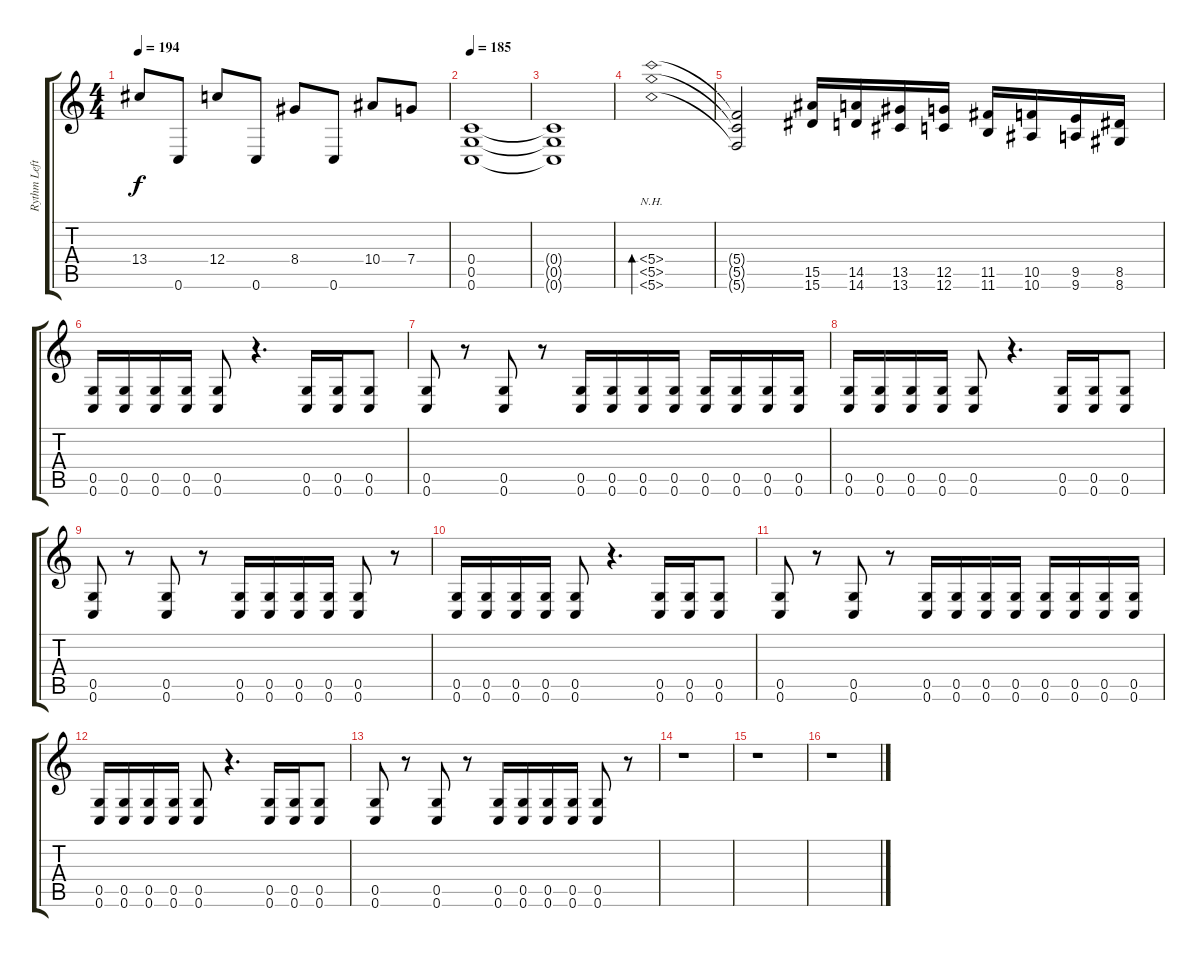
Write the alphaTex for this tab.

\track ("Rythm Left" "Rythm Left") {instrument distortionguitar}
\staff {score tabs}
\tuning (D4 A3 F3 C3 G2 C2) {hide}
\ts (4 4)
\tempo 194
\clef g2
\ks c
13.4.8{dy f} 0.6.8 12.4.8 0.6.8 8.4.8 0.6.8 10.4.8 7.4.8 |
\tempo 185
(0.4 0.5 0.6).1 |
(0.4{t} 0.5{t} 0.6{t}).1 |
(5.4{nh} 5.5{nh} 5.6{nh}).1{bd 240} |
(5.4{t} 5.5{t} 5.6{t}).2 (15.5 15.6).16{instrument guitarfretnoise} (14.5 14.6).16 (13.5 13.6).16 (12.5 12.6).16 (11.5 11.6).16 (10.5 10.6).16 (9.5 9.6).16 (8.5 8.6).16 |
(0.5 0.6).16{instrument distortionguitar} (0.5 0.6).16 (0.5 0.6).16 (0.5 0.6).16 (0.5 0.6).8 r.4{d} (0.5 0.6).16 (0.5 0.6).16 (0.5 0.6).8 |
(0.5 0.6).8 r.8 (0.5 0.6).8 r.8 (0.5 0.6).16 (0.5 0.6).16 (0.5 0.6).16 (0.5 0.6).16 (0.5 0.6).16 (0.5 0.6).16 (0.5 0.6).16 (0.5 0.6).16 |
(0.5 0.6).16 (0.5 0.6).16 (0.5 0.6).16 (0.5 0.6).16 (0.5 0.6).8 r.4{d} (0.5 0.6).16 (0.5 0.6).16 (0.5 0.6).8 |
(0.5 0.6).8 r.8 (0.5 0.6).8 r.8 (0.5 0.6).16 (0.5 0.6).16 (0.5 0.6).16 (0.5 0.6).16 (0.5 0.6).8 r.8 |
(0.5 0.6).16 (0.5 0.6).16 (0.5 0.6).16 (0.5 0.6).16 (0.5 0.6).8 r.4{d} (0.5 0.6).16 (0.5 0.6).16 (0.5 0.6).8 |
(0.5 0.6).8 r.8 (0.5 0.6).8 r.8 (0.5 0.6).16 (0.5 0.6).16 (0.5 0.6).16 (0.5 0.6).16 (0.5 0.6).16 (0.5 0.6).16 (0.5 0.6).16 (0.5 0.6).16 |
(0.5 0.6).16 (0.5 0.6).16 (0.5 0.6).16 (0.5 0.6).16 (0.5 0.6).8 r.4{d} (0.5 0.6).16 (0.5 0.6).16 (0.5 0.6).8 |
(0.5 0.6).8 r.8 (0.5 0.6).8 r.8 (0.5 0.6).16 (0.5 0.6).16 (0.5 0.6).16 (0.5 0.6).16 (0.5 0.6).8 r.8 |
r.1 |
r.1 |
r.1
